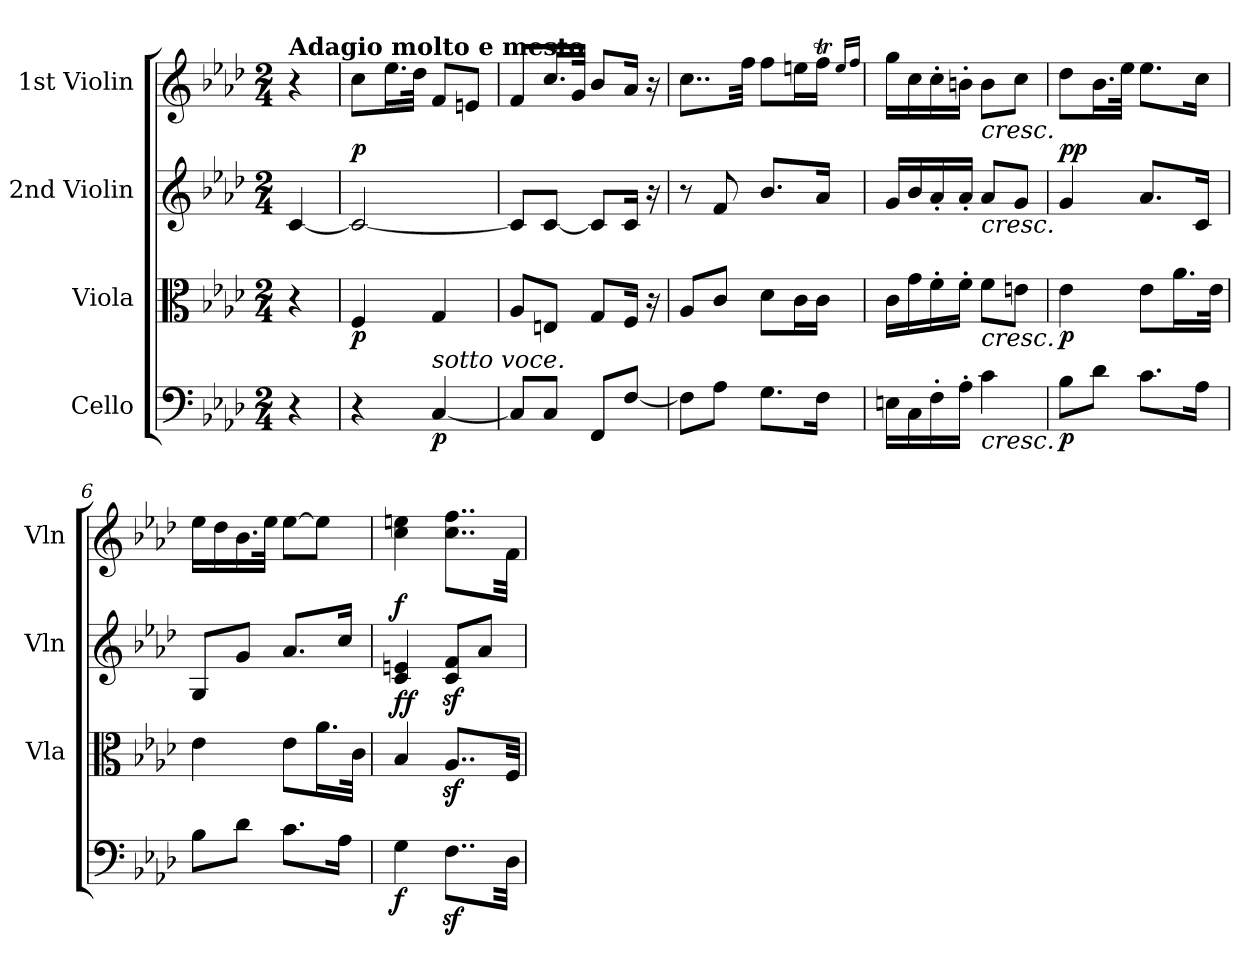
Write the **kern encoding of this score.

**kern	**dynam	**kern	**dynam	**kern	**dynam	**kern
*part4	*part4	*part3	*part3	*part2	*part2	*part1
*staff4	*staff4	*staff3	*staff3	*staff2	*staff2	*staff1
*I"Cello	*	*I"Viola	*	*I"2nd Violin	*	*I"1st Violin
*	*	*I'Vla	*	*I'Vln	*	*I'Vln
*clefF4	*	*clefC3	*	*clefG2	*	*clefG2
*k[b-e-a-d-]	*	*k[b-e-a-d-]	*	*k[b-e-a-d-]	*	*k[b-e-a-d-]
*f:	*	*f:	*	*f:	*	*f:
*M2/4	*	*M2/4	*	*M2/4	*	*M2/4
=	=	=	=	=	=	=
!	!	!	!	!	!	!LO:TX:a:B:t=Adagio molto e mesto
4r	.	4r	.	[4c/	.	4r
=1	=1	=1	=1	=1	=1	=1
!	!	!	!LO:DY:b	!	!LO:DY:a	!
4r	.	4F/	p	2c/_	p	8cc\L
.	.	.	.	.	.	16.ee-\L
.	.	.	.	.	.	32dd-\JJk
!LO:TX:a:i:t=sotto voce.	!	!	!	!	!	!
!	!LO:DY:b	!	!	!	!	!
[4C/	p	4G/	.	.	.	8f/L
.	.	.	.	.	.	8en/J
=2	=2	=2	=2	=2	=2	=2
8C/L]	.	8A-/L	.	8c/L]	.	8f/L
8C/J	.	8En/J	.	[8c/J	.	16.cc/L
.	.	.	.	.	.	32g/JJk
8FF/L	.	8G/L	.	8c/L]	.	8b-/L
[8F/J	.	16F/Jk	.	16c/Jk	.	16a-/Jk
.	.	16r	.	16r	.	16r
=3	=3	=3	=3	=3	=3	=3
8F\L]	.	8A-/L	.	8r	.	8..cc\L
8A-\J	.	8c/J	.	8f/	.	.
.	.	.	.	.	.	32ff\Jkk
8.G\L	.	8d-\L	.	8.b-/L	.	8ff\L
.	.	16c\L	.	.	.	16een\L
16F\Jk	.	16c\JJ	.	16a-/Jk	.	16ffT\JJ
.	.	.	.	.	.	16qee/LL
.	.	.	.	.	.	16qff/JJ
!!LO:LB:g=z
=4	=4	=4	=4	=4	=4	=4
16En\LL	.	16c\LL	.	16g/LL	.	16gg\LL
16C\	.	16g\	.	16b-/	.	16cc\
16F'\	.	16f'\	.	16a-'/	.	16cc'\
16A-'\JJ	.	16f'\JJ	.	16a-'/JJ	.	16bn'\JJ
!	!	!	!	!	!	!LO:TX:b:i:t=cresc.
!	!	!	!	!LO:TX:b:i:t=cresc.	!	!
!	!	!LO:TX:b:i:t=cresc.	!	!	!	!
!LO:TX:b:i:t=cresc.	!	!	!	!	!	!
4c\	.	8f\L	.	8a-/L	.	8b\L
.	.	8en\J	.	8g/J	.	8cc\J
=5	=5	=5	=5	=5	=5	=5
!	!LO:DY:b	!	!LO:DY:b	!	!LO:DY:b	!
!	!	!	!	!	!LO:DY:n=1:a	!
8B-\L	p	4e-\	p	4g/	p p	8dd-\L
8d-\J	.	.	.	.	.	16.b-\L
.	.	.	.	.	.	32ee-\JJk
8.c\L	.	8e-\L	.	8.a-/L	.	8.ee-\L
.	.	16.a-\L	.	.	.	.
16A-\Jk	.	.	.	16c/Jk	.	16cc\Jk
.	.	32e-\JJk	.	.	.	.
!!LO:PB:g=z
=6	=6	=6	=6	=6	=6	=6
8B-\L	.	4e-\	.	8G/L	.	16ee-\LL
.	.	.	.	.	.	16dd-\
8d-\J	.	.	.	8g/J	.	16.b-\
.	.	.	.	.	.	32ee-\JJk
8.c\L	.	8e-\L	.	8.a-/L	.	[8ee-\L
.	.	16.a-\L	.	.	.	8ee-\J]
16A-\Jk	.	.	.	16cc/Jk	.	.
.	.	32c\JJk	.	.	.	.
!!LO:LB:g=z
=7	=7	=7	=7	=7	=7	=7
!	!LO:DY:b	!	!LO:DY:b	!	!	!
!	!	!	!LO:DY:n=1:a	!	!LO:DY:a	!
4G\	f	4B-/	f f	4c/ 4en/	f	4cc\ 4een\
8..Fz<\L	.	8..A-z>/L	.	8c/z> 8f/z>L	.	8..cc\ 8..ff\L
.	.	.	.	8a-/J	.	.
32D-\Jkk	.	32F/Jkk	.	.	.	32f\Jkk
=	=	=	=	=	=	=
*-	*-	*-	*-	*-	*-	*-
